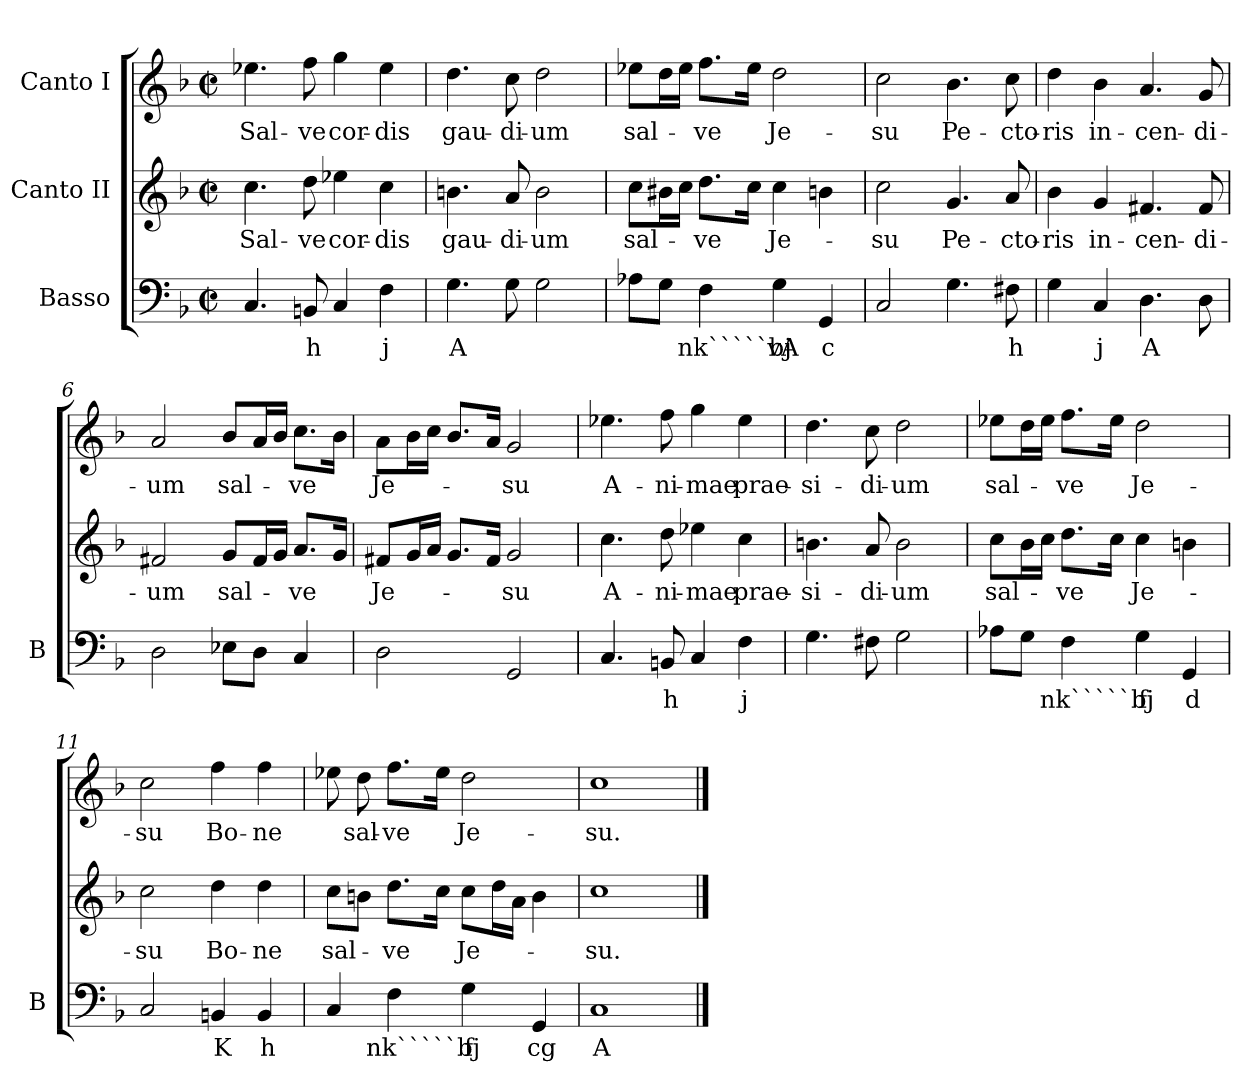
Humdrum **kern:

**kern	**text	**kern	**text	**kern	**text
*part3	*part3	*part2	*part2	*part1	*part1
*staff3	*staff3	*staff2	*staff2	*staff1	*staff1
*I"Basso	*	*I"Canto II	*	*I"Canto I	*
*I'B	*	*	*	*	*
*clefF4	*	*clefG2	*	*clefG2	*
*k[b-]	*	*k[b-]	*	*k[b-]	*
*M2/2	*	*M2/2	*	*M2/2	*
*met(c|)	*	*met(c|)	*	*met(c|)	*
=1	=1	=1	=1	=1	=1
4.C	.	4.cc	Sal-	4.ee-X	Sal-
8BBn	h	8dd	-ve	8ff	-ve
4C	.	4ee-X	cor-	4gg	cor-
4F	j	4cc	-dis	4ee-	-dis
=2	=2	=2	=2	=2	=2
4.G	A	4.bn	gau-	4.dd	gau-
8G	.	8a	-di-	8cc	-di-
2G	.	2b	-um	2dd	-um
=3	=3	=3	=3	=3	=3
8A-XL	.	8ccL	sal-	8ee-XL	sal-
8GJ	.	16b#XL	.	16ddL	.
.	.	16ccJJ	.	16ee-JJ	.
4F	nk`````bj	8.ddL	-ve	8.ffL	-ve
.	.	16ccJk	.	16ee-Jk	.
4G	vA	4cc	Je-	2dd	Je-
4GG	c	4bn	.	.	.
=4	=4	=4	=4	=4	=4
2C	.	2cc	-su	2cc	-su
4.G	.	4.g	Pe-	4.b-	Pe-
8F#X	h	8a	-cto-	8cc	-cto-
=5	=5	=5	=5	=5	=5
4G	.	4b-	-ris	4dd	-ris
4C	j	4g	in-	4b-	in-
4.D	A	4.f#X	-cen-	4.a	-cen-
8D	.	8f#	-di-	8g	-di-
=6	=6	=6	=6	=6	=6
2D	.	2f#X	-um	2a	-um
8E-XL	.	8gL	sal-	8b-L	sal-
8DJ	.	16f#L	.	16aL	.
.	.	16gJJ	.	16b-JJ	.
4C	.	8.aL	-ve	8.ccL	-ve
.	.	16gJk	.	16b-Jk	.
=7	=7	=7	=7	=7	=7
2D	.	8f#XL	Je-	8aL	Je-
.	.	16gL	.	16b-L	.
.	.	16aJJ	.	16ccJJ	.
.	.	8.gL	.	8.b-L	.
.	.	16f#Jk	.	16aJk	.
2GG	.	2g	-su	2g	-su
=8	=8	=8	=8	=8	=8
4.C	.	4.cc	A-	4.ee-X	A-
8BBn	h	8dd	-ni-	8ff	-ni-
4C	.	4ee-X	-mae	4gg	-mae
4F	j	4cc	prae-	4ee-	prae-
=9	=9	=9	=9	=9	=9
4.G	.	4.bn	-si-	4.dd	-si-
8F#X	.	8a	-di-	8cc	-di-
2G	.	2b	-um	2dd	-um
=10	=10	=10	=10	=10	=10
8A-XL	.	8ccL	sal-	8ee-XL	sal-
8GJ	.	16b-L	.	16ddL	.
.	.	16ccJJ	.	16ee-JJ	.
4F	nk`````bj	8.ddL	-ve	8.ffL	-ve
.	.	16ccJk	.	16ee-Jk	.
4G	f	4cc	Je-	2dd	Je-
4GG	d	4bn	.	.	.
=11	=11	=11	=11	=11	=11
2C	.	2cc	-su	2cc	-su
4BBn	K	4dd	Bo-	4ff	Bo-
4BB	h	4dd	-ne	4ff	-ne
=12	=12	=12	=12	=12	=12
4C	.	8ccL	sal-	8ee-X	.
.	.	8bnJ	.	8dd	sal-
4F	nk`````bj	8.ddL	-ve	8.ffL	-ve
.	.	16ccJk	.	16ee-Jk	.
4G	f	8ccL	Je-	2dd	Je-
.	.	16ddL	.	.	.
.	.	16aJJ	.	.	.
4GG	cg	4b	.	.	.
=13	=13	=13	=13	=13	=13
1C	A	1cc	-su.	1cc	-su.
==	==	==	==	==	==
*-	*-	*-	*-	*-	*-
